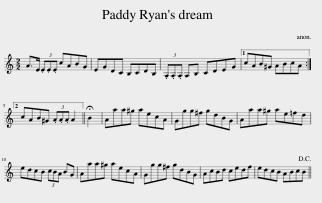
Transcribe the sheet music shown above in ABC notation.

X:1
L:1/8
M:2/2
I:linebreak $
K:C
V:1 treble
V:1
 A>E (3.E.E.E cABG | EGDC B,CDB, | (3.A,.A,.A, A,B, CDEG |1 cAB^G ABcA :|2$ cAB^G (3.A.A.A A2 || %5
 !fermata!B2 | Aaa^g aecA | Ggg^f gdBG | Aaa^g ae=fd |$ edcB (3cBA BG | %10
 Aaa^g aecA | Ggg^f gdBG | AcBd cedf | edcB ABcB!D.C.! || %14
